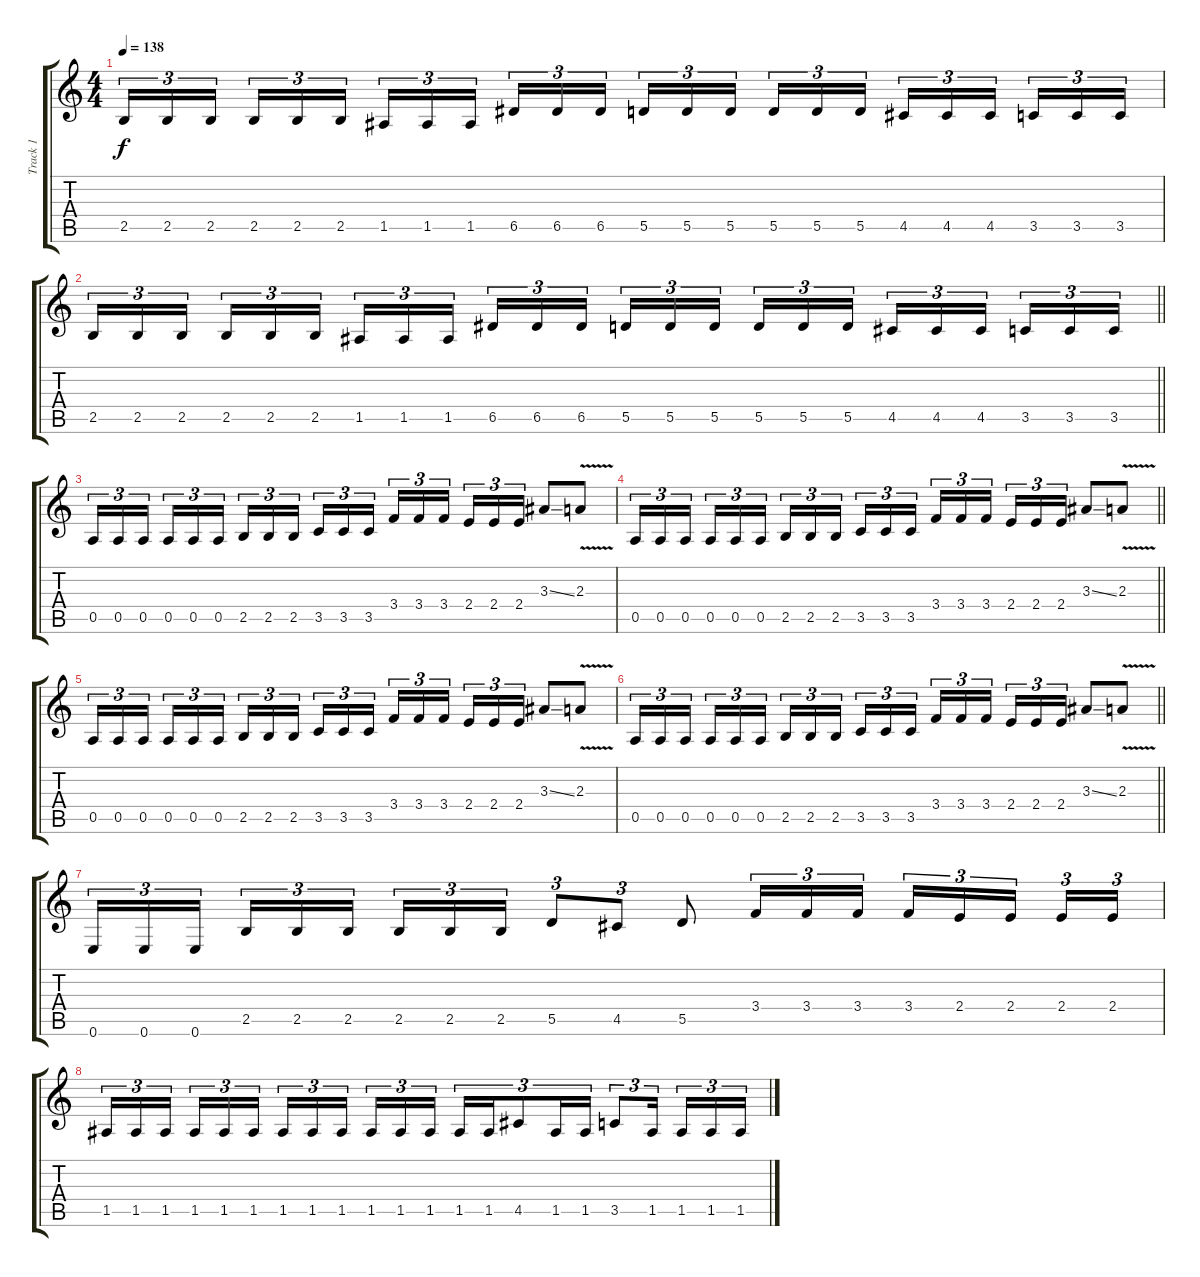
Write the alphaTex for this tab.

\track ("Track 1" "Track 1") {instrument distortionguitar}
\staff {score tabs}
\tuning (E4 B3 G3 D3 A2 E2) {hide}
\ts (4 4)
\tempo 138
\clef g2
\ks c
2.5.16{tu (3 2) dy f} 2.5.16{tu (3 2)} 2.5.16{tu (3 2)} 2.5.16{tu (3 2)} 2.5.16{tu (3 2)} 2.5.16{tu (3 2)} 1.5.16{tu (3 2)} 1.5.16{tu (3 2)} 1.5.16{tu (3 2)} 6.5.16{tu (3 2)} 6.5.16{tu (3 2)} 6.5.16{tu (3 2)} 5.5.16{tu (3 2)} 5.5.16{tu (3 2)} 5.5.16{tu (3 2)} 5.5.16{tu (3 2)} 5.5.16{tu (3 2)} 5.5.16{tu (3 2)} 4.5.16{tu (3 2)} 4.5.16{tu (3 2)} 4.5.16{tu (3 2)} 3.5.16{tu (3 2)} 3.5.16{tu (3 2)} 3.5.16{tu (3 2)} |
\barLineRight lightlight
2.5.16{tu (3 2)} 2.5.16{tu (3 2)} 2.5.16{tu (3 2)} 2.5.16{tu (3 2)} 2.5.16{tu (3 2)} 2.5.16{tu (3 2)} 1.5.16{tu (3 2)} 1.5.16{tu (3 2)} 1.5.16{tu (3 2)} 6.5.16{tu (3 2)} 6.5.16{tu (3 2)} 6.5.16{tu (3 2)} 5.5.16{tu (3 2)} 5.5.16{tu (3 2)} 5.5.16{tu (3 2)} 5.5.16{tu (3 2)} 5.5.16{tu (3 2)} 5.5.16{tu (3 2)} 4.5.16{tu (3 2)} 4.5.16{tu (3 2)} 4.5.16{tu (3 2)} 3.5.16{tu (3 2)} 3.5.16{tu (3 2)} 3.5.16{tu (3 2)} |
\section ("" "")
0.5.16{tu (3 2)} 0.5.16{tu (3 2)} 0.5.16{tu (3 2)} 0.5.16{tu (3 2)} 0.5.16{tu (3 2)} 0.5.16{tu (3 2)} 2.5.16{tu (3 2)} 2.5.16{tu (3 2)} 2.5.16{tu (3 2)} 3.5.16{tu (3 2)} 3.5.16{tu (3 2)} 3.5.16{tu (3 2)} 3.4.16{tu (3 2)} 3.4.16{tu (3 2)} 3.4.16{tu (3 2)} 2.4.16{tu (3 2)} 2.4.16{tu (3 2)} 2.4.16{tu (3 2)} 3.3{ss}.8 2.3{v}.8 |
\barLineRight lightlight
0.5.16{tu (3 2)} 0.5.16{tu (3 2)} 0.5.16{tu (3 2)} 0.5.16{tu (3 2)} 0.5.16{tu (3 2)} 0.5.16{tu (3 2)} 2.5.16{tu (3 2)} 2.5.16{tu (3 2)} 2.5.16{tu (3 2)} 3.5.16{tu (3 2)} 3.5.16{tu (3 2)} 3.5.16{tu (3 2)} 3.4.16{tu (3 2)} 3.4.16{tu (3 2)} 3.4.16{tu (3 2)} 2.4.16{tu (3 2)} 2.4.16{tu (3 2)} 2.4.16{tu (3 2)} 3.3{ss}.8 2.3{v}.8 |
0.5.16{tu (3 2)} 0.5.16{tu (3 2)} 0.5.16{tu (3 2)} 0.5.16{tu (3 2)} 0.5.16{tu (3 2)} 0.5.16{tu (3 2)} 2.5.16{tu (3 2)} 2.5.16{tu (3 2)} 2.5.16{tu (3 2)} 3.5.16{tu (3 2)} 3.5.16{tu (3 2)} 3.5.16{tu (3 2)} 3.4.16{tu (3 2)} 3.4.16{tu (3 2)} 3.4.16{tu (3 2)} 2.4.16{tu (3 2)} 2.4.16{tu (3 2)} 2.4.16{tu (3 2)} 3.3{ss}.8 2.3{v}.8 |
\barLineRight lightlight
0.5.16{tu (3 2)} 0.5.16{tu (3 2)} 0.5.16{tu (3 2)} 0.5.16{tu (3 2)} 0.5.16{tu (3 2)} 0.5.16{tu (3 2)} 2.5.16{tu (3 2)} 2.5.16{tu (3 2)} 2.5.16{tu (3 2)} 3.5.16{tu (3 2)} 3.5.16{tu (3 2)} 3.5.16{tu (3 2)} 3.4.16{tu (3 2)} 3.4.16{tu (3 2)} 3.4.16{tu (3 2)} 2.4.16{tu (3 2)} 2.4.16{tu (3 2)} 2.4.16{tu (3 2)} 3.3{ss}.8 2.3{v}.8 |
\section ("" "")
0.6.16{tu (3 2)} 0.6.16{tu (3 2)} 0.6.16{tu (3 2)} 2.5.16{tu (3 2)} 2.5.16{tu (3 2)} 2.5.16{tu (3 2)} 2.5.16{tu (3 2)} 2.5.16{tu (3 2)} 2.5.16{tu (3 2)} 5.5.8{tu (3 2)} 4.5.8{tu (3 2)} 5.5.8 3.4.16{tu (3 2)} 3.4.16{tu (3 2)} 3.4.16{tu (3 2)} 3.4.16{tu (3 2)} 2.4.16{tu (3 2)} 2.4.16{tu (3 2)} 2.4.16{tu (3 2)} 2.4.16{tu (3 2)} |
1.5.16{tu (3 2)} 1.5.16{tu (3 2)} 1.5.16{tu (3 2)} 1.5.16{tu (3 2)} 1.5.16{tu (3 2)} 1.5.16{tu (3 2)} 1.5.16{tu (3 2)} 1.5.16{tu (3 2)} 1.5.16{tu (3 2)} 1.5.16{tu (3 2)} 1.5.16{tu (3 2)} 1.5.16{tu (3 2)} 1.5.16{tu (3 2)} 1.5.16{tu (3 2)} 4.5.8{tu (3 2)} 1.5.16{tu (3 2)} 1.5.16{tu (3 2)} 3.5.8{tu (3 2)} 1.5.16{tu (3 2)} 1.5.16{tu (3 2)} 1.5.16{tu (3 2)} 1.5.16{tu (3 2)}
